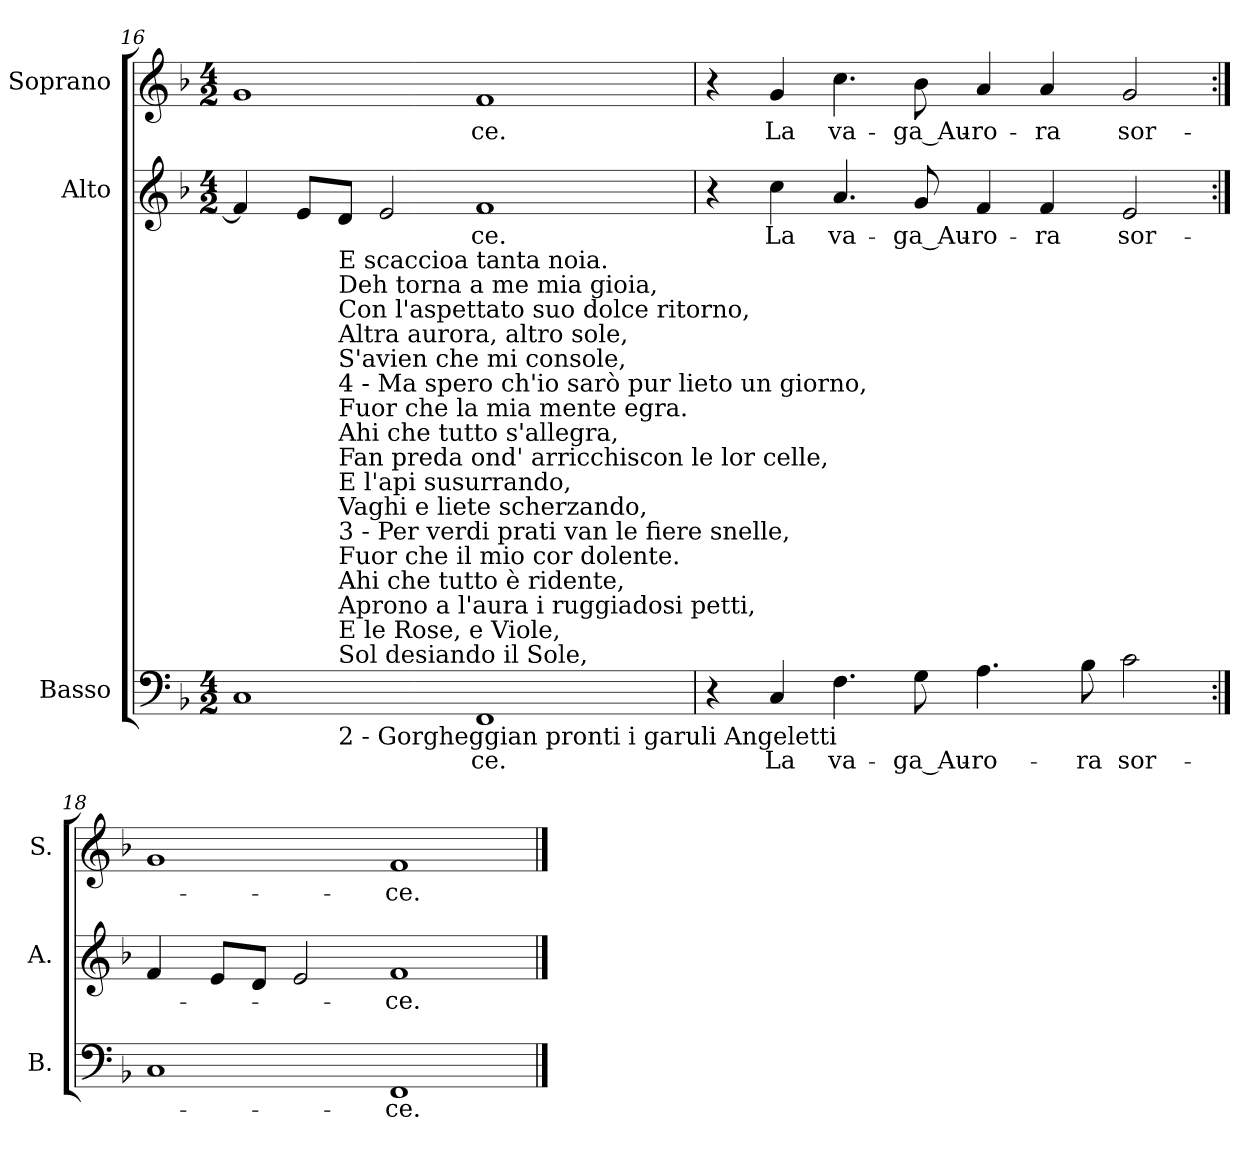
**kern	**text	**kern	**text	**kern	**text
*part3	*part3	*part2	*part2	*part1	*part1
*staff3	*staff3	*staff2	*staff2	*staff1	*staff1
*I"Basso	*	*I"Alto	*	*I"Soprano	*
*I'B.	*	*I'A.	*	*I'S.	*
*clefF4	*	*clefG2	*	*clefG2	*
*k[b-]	*	*k[b-]	*	*k[b-]	*
*F:	*	*F:	*	*F:	*
*M4/2	*	*M4/2	*	*M4/2	*
=16	=16	=16	=16	=16	=16
*^	*	*	*	*	*
1Ci	4.ryy	.	4fi/]	.	1gi	.
.	.	.	8ei/L	.	.	.
!	!LO:TX:b:t=2 - Gorgheggian pronti i garuli Angeletti	!	!	!	!	!
!	!LO:TX:t=Sol desiando il Sole,	!	!	!	!	!
!	!LO:TX:t=E le Rose, e Viole,	!	!	!	!	!
!	!LO:TX:t=Aprono a l'aura i ruggiadosi petti,	!	!	!	!	!
!	!LO:TX:t=Ahi che tutto è ridente,	!	!	!	!	!
!	!LO:TX:t=Fuor che il mio cor dolente.	!	!	!	!	!
!	!LO:TX:t=3 - Per verdi prati van le fiere snelle,	!	!	!	!	!
!	!LO:TX:t=Vaghi e liete scherzando,	!	!	!	!	!
!	!LO:TX:t=E l'api susurrando,	!	!	!	!	!
!	!LO:TX:t=Fan preda ond' arricchiscon le lor celle,	!	!	!	!	!
!	!LO:TX:t=Ahi che tutto s'allegra,	!	!	!	!	!
!	!LO:TX:t=Fuor che la mia mente egra.	!	!	!	!	!
!	!LO:TX:t=4 - Ma spero ch'io sarò pur lieto un giorno,	!	!	!	!	!
!	!LO:TX:t=S'avien che mi console,	!	!	!	!	!
!	!LO:TX:t=Altra aurora, altro sole,	!	!	!	!	!
!	!LO:TX:t=Con l'aspettato suo dolce ritorno,	!	!	!	!	!
!	!LO:TX:t=Deh torna a me mia gioia,	!	!	!	!	!
!	!LO:TX:t=E scaccioa tanta noia.	!	!	!	!	!
.	1ryy	.	8di/J	.	.	.
.	.	.	2ei/	.	.	.
!	!	!LO:LY:b:color=#000000	!	!	!	!
!	!	!	!	!LO:LY:b:color=#000000	!	!
!	!	!	!	!	!	!LO:LY:b:color=#000000
1FFi	.	-ce.	1fi	-ce.	1fi	-ce.
.	2ryy	.	.	.	.	.
.	8ryy	.	.	.	.	.
*v	*v	*	*	*	*	*
=17	=17	=17	=17	=17	=17
4r	.	4r	.	4r	.
!	!LO:LY:b:color=#000000	!	!	!	!
!	!	!	!LO:LY:b:color=#000000	!	!
!	!	!	!	!	!LO:LY:b:color=#000000
4Ci/	La	4cci\	La	4gi/	La
!	!LO:LY:b:color=#000000	!	!	!	!
!	!	!	!LO:LY:b:color=#000000	!	!
!	!	!	!	!	!LO:LY:b:color=#000000
4.Fi\	va-	4.ai/	va-	4.cci\	va-
!	!LO:LY:b:color=#000000	!	!	!	!
!	!	!	!LO:LY:b:color=#000000	!	!
!	!	!	!	!	!LO:LY:b:color=#000000
8Gi\	-ga_Au-	8gi/	-ga_Au-	8b-i\	-ga_Au-
!	!LO:LY:b:color=#000000	!	!	!	!
!	!	!	!LO:LY:b:color=#000000	!	!
!	!	!	!	!	!LO:LY:b:color=#000000
4.Ai\	-ro-	4fi/	-ro-	4ai/	-ro-
!	!	!	!LO:LY:b:color=#000000	!	!
!	!	!	!	!	!LO:LY:b:color=#000000
.	.	4fi/	-ra	4ai/	-ra
!	!LO:LY:b:color=#000000	!	!	!	!
8B-i\	-ra	.	.	.	.
!	!LO:LY:b:color=#000000	!	!	!	!
!	!	!	!LO:LY:b:color=#000000	!	!
!	!	!	!	!	!LO:LY:b:color=#000000
2ci\	sor-	2ei/	sor-	2gi/	sor-
=18:|!	=18:|!	=18:|!	=18:|!	=18:|!	=18:|!
1Ci	.	4fi/	.	1gi	.
.	.	8ei/L	.	.	.
.	.	8di/J	.	.	.
.	.	2ei/	.	.	.
!	!LO:LY:b:color=#000000	!	!	!	!
!	!	!	!LO:LY:b:color=#000000	!	!
!	!	!	!	!	!LO:LY:b:color=#000000
1FFi	-ce.	1fi	-ce.	1fi	-ce.
==	==	==	==	==	==
*-	*-	*-	*-	*-	*-
